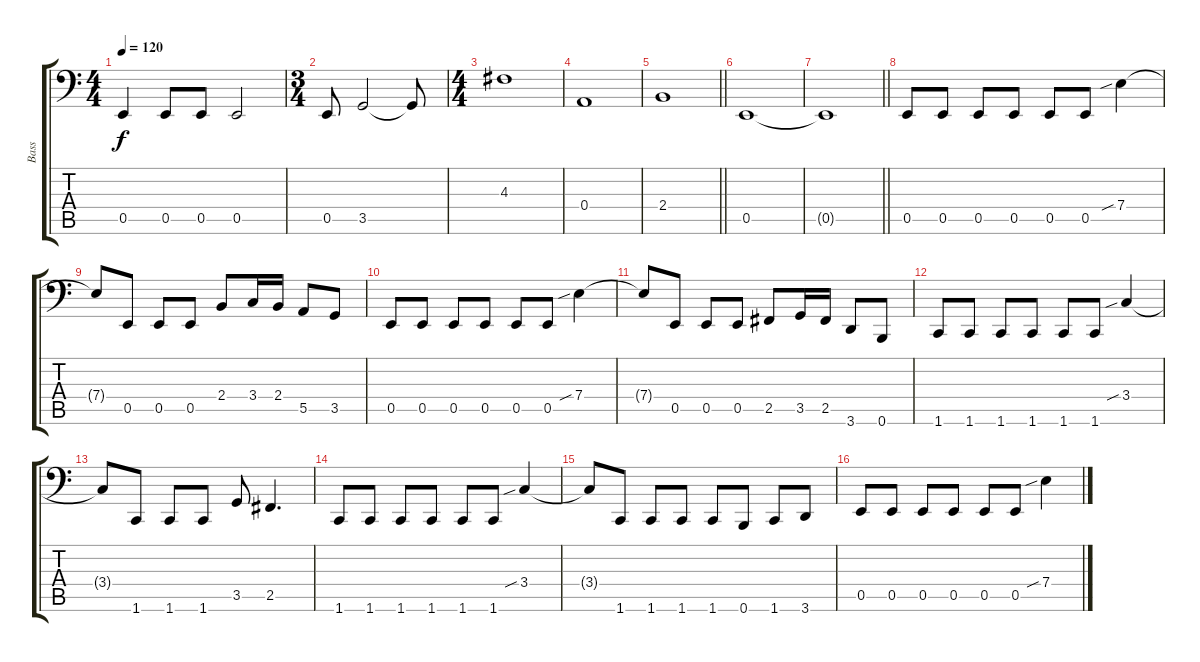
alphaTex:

\track ("Bass" "Bass") {instrument electricbassfinger}
\staff {score tabs}
\tuning (C3 G2 D2 A1 E1 B0) {hide}
\ts (4 4)
\tempo 120
\clef f4
\ks c
0.5.4{dy f} 0.5.8 0.5.8 0.5.2 |
\ts (3 4)
0.5.8 3.5.2 3.5{t}.8 |
\ts (4 4)
4.3.1 |
0.4.1 |
\barLineRight lightlight
2.4.1 |
0.5.1 |
\barLineRight lightlight
0.5{t}.1 |
0.5.8 0.5.8 0.5.8 0.5.8 0.5.8 0.5.8 7.4{sib}.4 |
7.4{t}.8 0.5.8 0.5.8 0.5.8 2.4.8 3.4.16 2.4.16 5.5.8 3.5.8 |
0.5.8 0.5.8 0.5.8 0.5.8 0.5.8 0.5.8 7.4{sib}.4 |
7.4{t}.8 0.5.8 0.5.8 0.5.8 2.5.8 3.5.16 2.5.16 3.6.8 0.6.8 |
1.6.8 1.6.8 1.6.8 1.6.8 1.6.8 1.6.8 3.4{sib}.4 |
3.4{t}.8 1.6.8 1.6.8 1.6.8 3.5.8 2.5.4{d} |
1.6.8 1.6.8 1.6.8 1.6.8 1.6.8 1.6.8 3.4{sib}.4 |
3.4{t}.8 1.6.8 1.6.8 1.6.8 1.6.8 0.6.8 1.6.8 3.6.8 |
0.5.8 0.5.8 0.5.8 0.5.8 0.5.8 0.5.8 7.4{sib}.4
